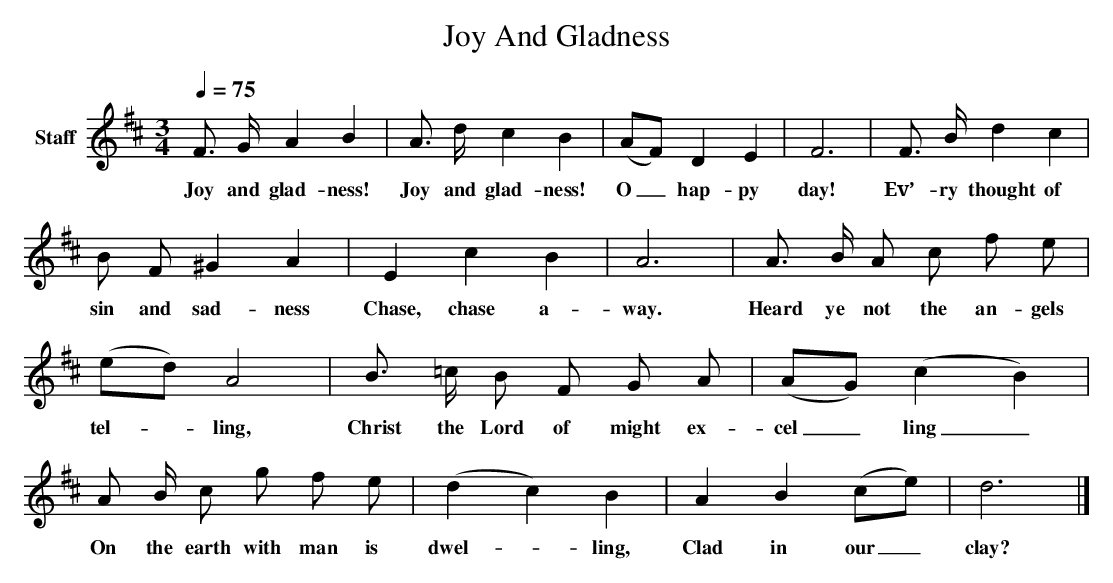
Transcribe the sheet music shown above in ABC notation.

X:1
T: Joy And Gladness
L: 1/4
M: 3/4
Q: 1/4=75
V: P1 name="Staff"
K: D
[V: P1]  F3/4 G/4 A B | A3/4 d/4 c B | (A/F/) D E | F3 | F3/4 B/4 d c | B/ F/ ^G A | E c B | A3 | A3/4 B/4 A/ c/ f/ e/ | (e/d/) A2 | B3/4 =c/4 B/ F/ G/ A/ | (A/G/) (c B) | A/ B/4 c/ g/ f/ e/ | (d c) B | A B (c/e/) | d3|]
w: Joy and glad- ness! Joy and glad- ness! O_ hap- py day! Ev’- ry thought of sin and sad- ness Chase, chase a- way. Heard ye not the an- gels tel-_ ling, Christ the Lord of might ex- cel_ ling_ On the earth with man is dwel-_ ling, Clad in our_ clay?
